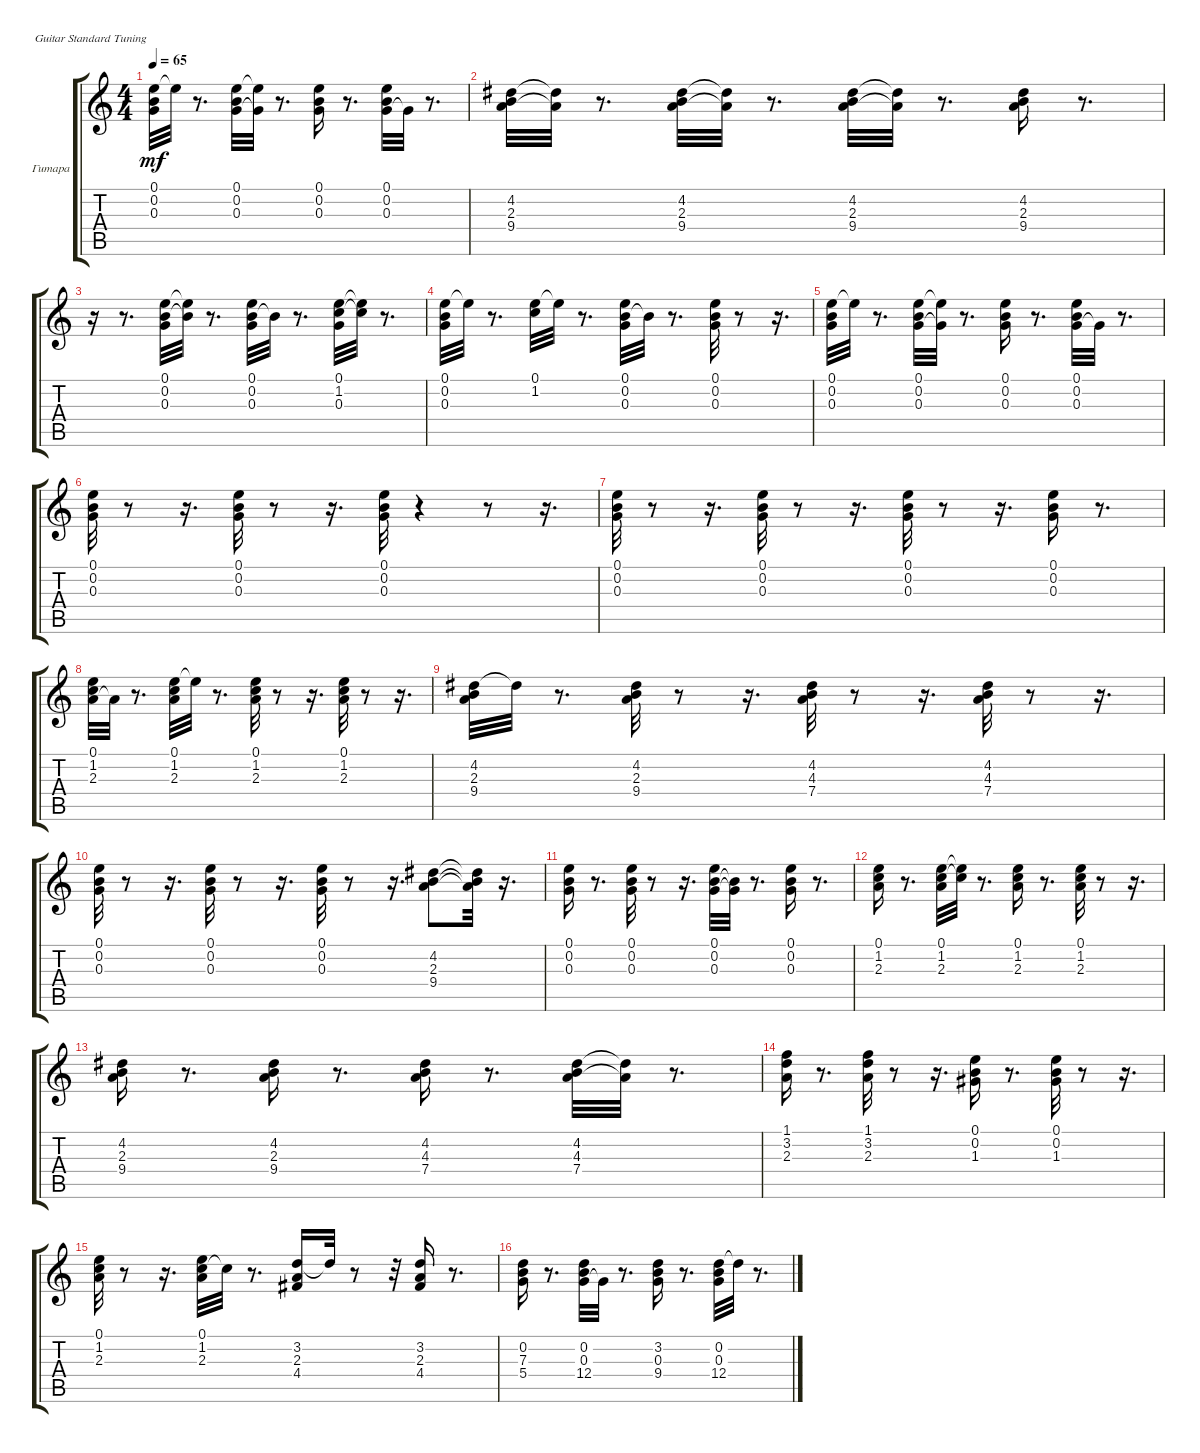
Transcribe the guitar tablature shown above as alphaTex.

\bracketExtendMode groupsimilarinstruments
\firstSystemTrackNameOrientation horizontal
\otherSystemsTrackNameOrientation horizontal
\track ("Гитара" "Гитара") {instrument acousticguitarsteel}
\staff {score tabs}
\tuning (E4 B3 G3 D3 A2 E2)
\ts (4 4)
\tempo 65
\clef g2
\ks c
(0.1 0.2 0.3).32{dy mf} 0.1{t}.32 r.8{d} (0.1 0.3 0.2).32 (0.1{t} 0.3{t}).32 r.8{d} (0.3 0.1 0.2).16 r.8{d} (0.3 0.1 0.2).32 0.3{t}.32 r.8{d} |
(4.2 2.3 9.4).32 (4.2{t} 2.3{t}).32 r.8{d} (2.3 4.2 9.4).32 (2.3{t} 4.2{t}).32 r.8{d} (4.2 2.3 9.4).32 (4.2{t} 2.3{t}).32 r.8{d} (2.3 4.2 9.4).16 r.8{d} |
r.16 r.8{d} (0.2 0.3 0.1).32 (0.2{t} 0.1{t}).32 r.8{d} (0.2 0.1 0.3).32 0.2{t}.32 r.8{d} (1.2 0.1 0.3).32 (1.2{t} 0.1{t}).32 r.8{d} |
(0.2 0.1 0.3).32 0.1{t}.32 r.8{d} (0.1 1.2).32 0.1{t}.32 r.8{d} (0.2 0.1 0.3).32 0.2{t}.32 r.8{d} (0.2 0.1 0.3).32 r.8 r.16{d} |
(0.1 0.2 0.3).32 0.1{t}.32 r.8{d} (0.1 0.3 0.2).32 (0.1{t} 0.3{t}).32 r.8{d} (0.3 0.1 0.2).16 r.8{d} (0.3 0.1 0.2).32 0.3{t}.32 r.8{d} |
(0.1 0.2 0.3).32 r.8 r.16{d} (0.2 0.1 0.3).32 r.8 r.16{d} (0.2 0.3 0.1).32 r.4 r.8 r.16{d} |
(0.1 0.3 0.2).32 r.8 r.16{d} (0.3 0.1 0.2).32 r.8 r.16{d} (0.1 0.2 0.3).32 r.8 r.16{d} (0.2 0.1 0.3).16 r.8{d} |
(2.3 0.1 1.2).32 2.3{t}.32 r.8{d} (2.3 1.2 0.1).32 0.1{t}.32 r.8{d} (0.1 1.2 2.3).32 r.8 r.16{d} (0.1 1.2 2.3).32 r.8 r.16{d} |
(4.2 2.3 9.4).32 4.2{t}.32 r.8{d} (4.2 2.3 9.4).32 r.8 r.16{d} (4.2 4.3 7.4).32 r.8 r.16{d} (4.2 4.3 7.4).32 r.8 r.16{d} |
(0.1 0.2 0.3).32 r.8 r.16{d} (0.2 0.3 0.1).32 r.8 r.16{d} (0.1 0.2 0.3).32 r.8 r.16{d} (4.2 2.3 9.4).8 (4.2{t} 2.3{t} 9.4{t}).32 r.16{d} |
(0.3 0.2 0.1).16 r.8{d} (0.2 0.3 0.1).32 r.8 r.16{d} (0.2 0.3 0.1).32 (0.2{t} 0.3{t}).32 r.8{d} (0.3 0.1 0.2).16 r.8{d} |
(2.3 1.2 0.1).16 r.8{d} (1.2 0.1 2.3).32 (1.2{t} 0.1{t}).32 r.8{d} (2.3 0.1 1.2).16 r.8{d} (0.1 1.2 2.3).32 r.8 r.16{d} |
(4.2 2.3 9.4).16 r.8{d} (4.2 2.3 9.4).16 r.8{d} (4.2 4.3 7.4).16 r.8{d} (4.2 4.3 7.4).32 (4.2{t} 7.4{t}).32 r.8{d} |
(1.1 3.2 2.3).16 r.8{d} (2.3 3.2 1.1).32 r.8 r.16{d} (1.3 0.1 0.2).16 r.8{d} (1.3 0.2 0.1).32 r.8 r.16{d} |
(0.1 2.3 1.2).32 r.8 r.16{d} (1.2 0.1 2.3).32 1.2{t}.32 r.8{d} (3.2 2.3 4.4).16 3.2{t}.32 r.8 r.32 (4.4 3.2 2.3).16 r.8{d} |
(0.2 7.3 5.4).16 r.8{d} (0.3 0.2 12.4).32 0.3{t}.32 r.8{d} (3.2 0.3 9.4).16 r.8{d} (0.3 0.2 12.4).32 12.4{t}.32 r.8{d}
